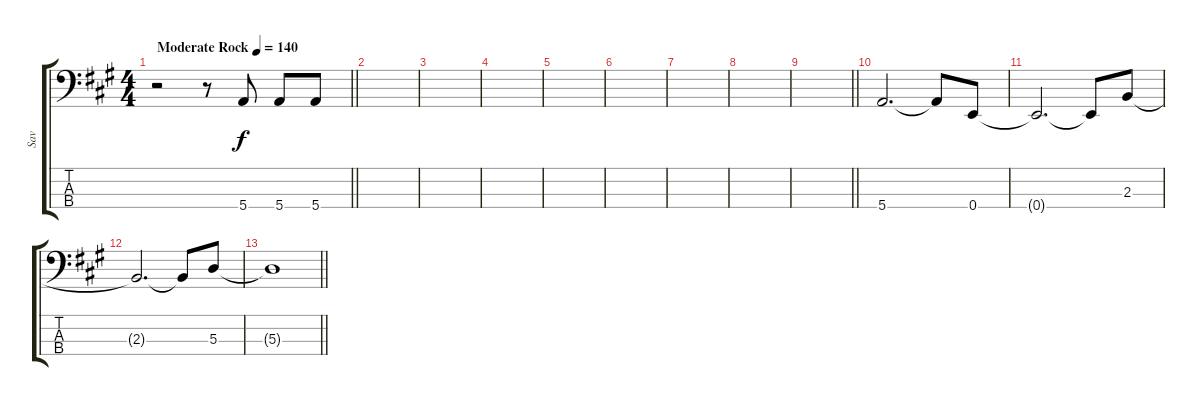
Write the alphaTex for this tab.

\track ("Sav" "Sav") {instrument electricbasspick}
\staff {score tabs}
\tuning (G2 D2 A1 E1) {hide}
\ts (4 4)
\tempo (140 "Moderate Rock")
\clef f4
\barLineRight lightlight
\ks a
r.2{dy f instrument electricbasspick} r.8 5.4.8 5.4.8 5.4.8 |
|
|
|
|
|
|
|
\barLineRight lightlight
|
5.4.2{d} 5.4{t}.8 0.4.8 |
0.4{t}.2{d} 0.4{t}.8 2.3.8 |
2.3{t}.2{d} 2.3{t}.8 5.3.8 |
\barLineRight lightlight
5.3{t}.1
